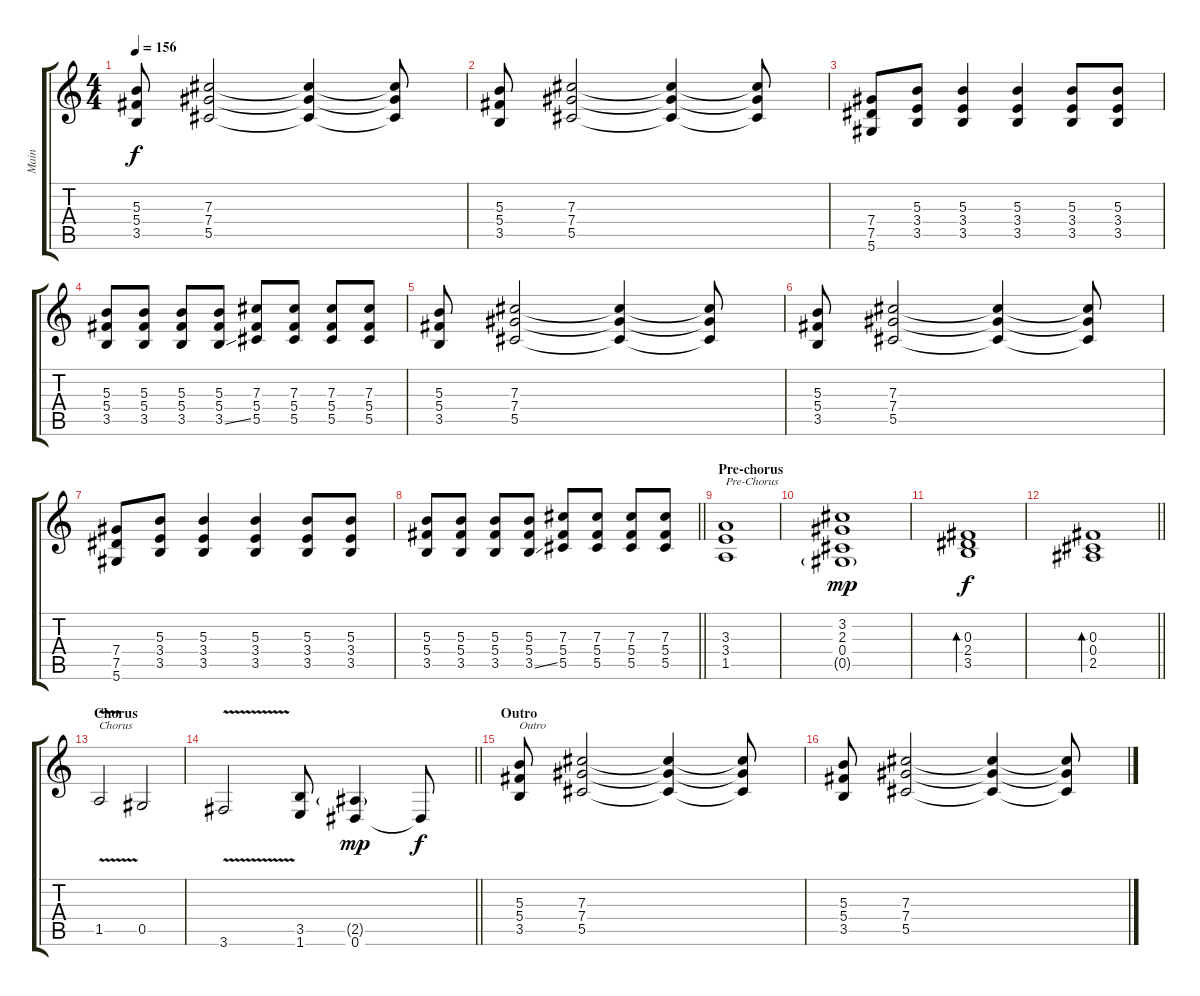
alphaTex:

\track ("Main" "Main") {instrument distortionguitar}
\staff {score tabs}
\tuning (Eb4 Bb3 Gb3 Db3 Ab2 Eb2) {hide}
\ts (4 4)
\tempo 156
\clef g2
\ks c
(5.3 5.4 3.5).8{dy f} (7.3 7.4 5.5).2 (7.3{t} 7.4{t} 5.5{t}).4 (7.3{t} 7.4{t} 5.5{t}).8 |
(5.3 5.4 3.5).8 (7.3 7.4 5.5).2 (7.3{t} 7.4{t} 5.5{t}).4 (7.3{t} 7.4{t} 5.5{t}).8 |
(7.4 7.5 5.6).8 (5.3 3.4 3.5).8 (5.3 3.4 3.5).4 (5.3 3.4 3.5).4 (5.3 3.4 3.5).8 (5.3 3.4 3.5).8 |
(5.3 5.4 3.5).8 (5.3 5.4 3.5).8 (5.3 5.4 3.5).8 (5.3 5.4 3.5{ss}).8 (7.3 5.4 5.5).8 (7.3 5.4 5.5).8 (7.3 5.4 5.5).8 (7.3 5.4 5.5).8 |
(5.3 5.4 3.5).8 (7.3 7.4 5.5).2 (7.3{t} 7.4{t} 5.5{t}).4 (7.3{t} 7.4{t} 5.5{t}).8 |
(5.3 5.4 3.5).8 (7.3 7.4 5.5).2 (7.3{t} 7.4{t} 5.5{t}).4 (7.3{t} 7.4{t} 5.5{t}).8 |
(7.4 7.5 5.6).8 (5.3 3.4 3.5).8 (5.3 3.4 3.5).4 (5.3 3.4 3.5).4 (5.3 3.4 3.5).8 (5.3 3.4 3.5).8 |
\barLineRight lightlight
(5.3 5.4 3.5).8 (5.3 5.4 3.5).8 (5.3 5.4 3.5).8 (5.3 5.4 3.5{ss}).8 (7.3 5.4 5.5).8 (7.3 5.4 5.5).8 (7.3 5.4 5.5).8 (7.3 5.4 5.5).8 |
\section ("" "Pre-chorus")
(3.3 3.4 1.5).1{txt "Pre-Chorus"} |
(3.2 2.3 0.4 0.5{g}).1{dy mp} |
(0.3 2.4 3.5).1{bd 60 dy f} |
\barLineRight lightlight
(0.3 0.4 2.5).1{bd 120} |
\section ("" "Chorus")
1.5{v}.2{txt "Chorus"} 0.5.2 |
\barLineRight lightlight
3.6{v}.2 (3.5 1.6).8 (2.5{g} 0.6).4{dy mp} 0.6{t}.8{dy f} |
\section ("" "Outro")
(5.3 5.4 3.5).8{txt "Outro"} (7.3 7.4 5.5).2 (7.3{t} 7.4{t} 5.5{t}).4 (7.3{t} 7.4{t} 5.5{t}).8 |
(5.3 5.4 3.5).8 (7.3 7.4 5.5).2 (7.3{t} 7.4{t} 5.5{t}).4 (7.3{t} 7.4{t} 5.5{t}).8
